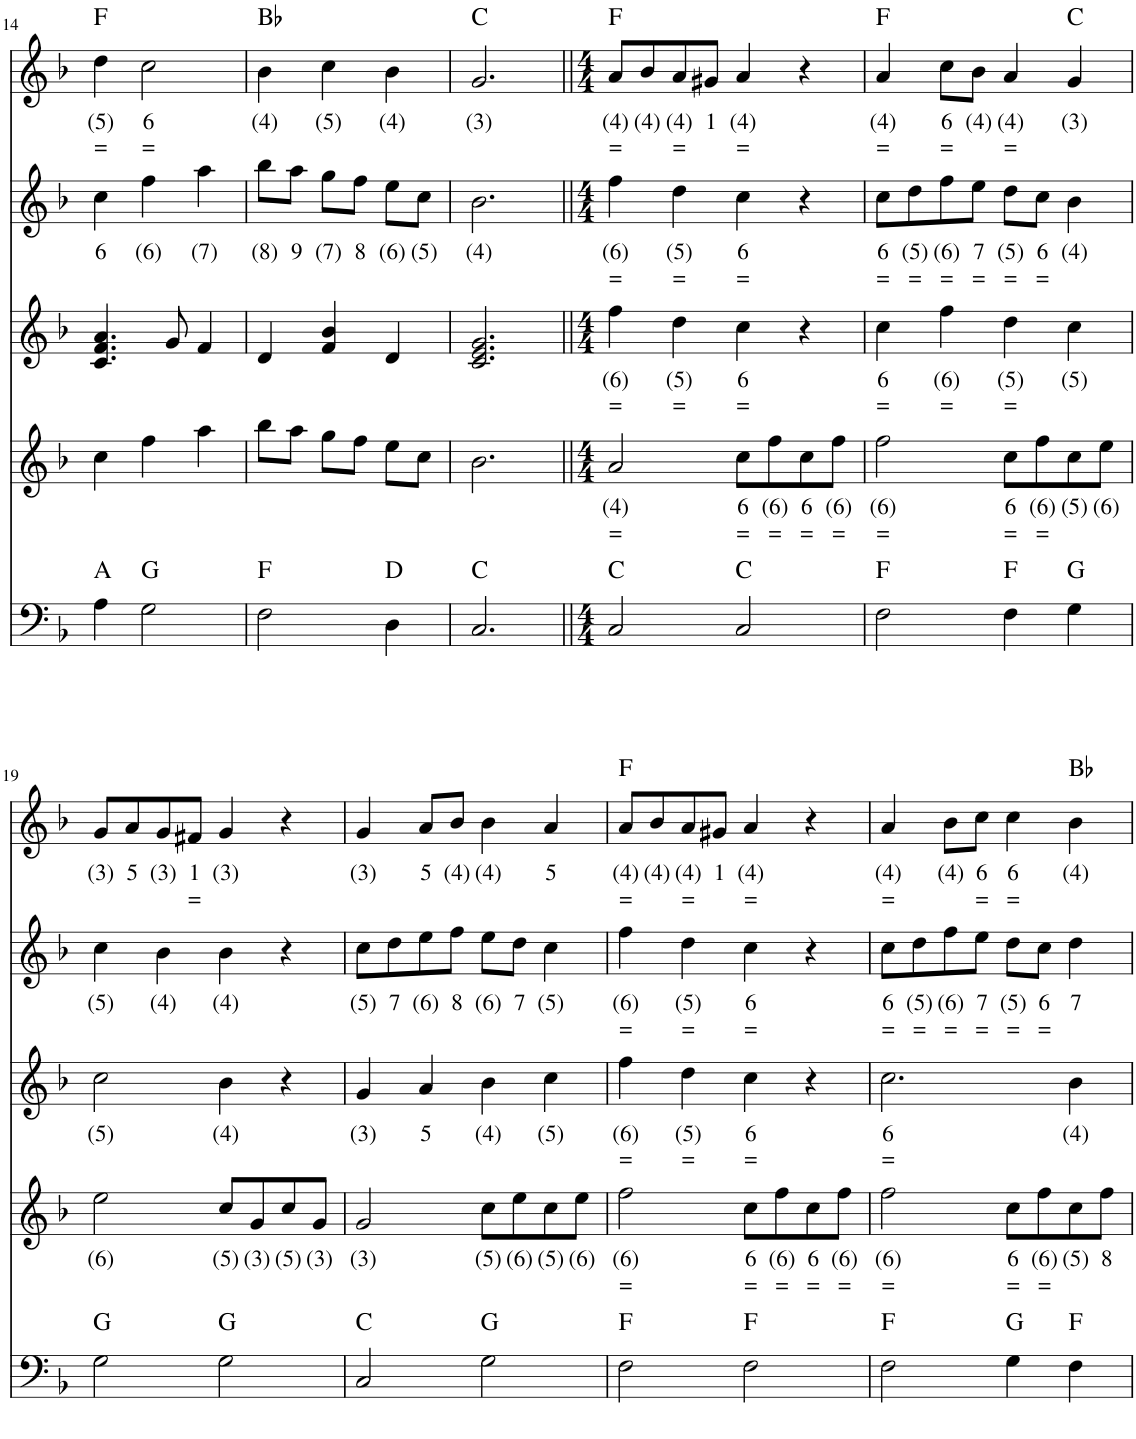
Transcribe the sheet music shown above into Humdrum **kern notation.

**kern	**harte	**kern	**text	**text	**kern	**text	**text	**kern	**text	**text	**kern	**text	**text	**harte
*part5	*part5	*part4	*part4	*part4	*part3	*part3	*part3	*part2	*part2	*part2	*part1	*part1	*part1	*part1
*staff5	*	*staff4	*staff4	*staff4	*staff3	*staff3	*staff3	*staff2	*staff2	*staff2	*staff1	*staff1	*staff1	*
*I"Stem	*	*I"Stem	*	*	*I"Stem	*	*	*I"Stem	*	*	*I"Piano	*	*	*
!!LO:PB:g=z
*clefF4	*	*clefG2	*	*	*clefG2	*	*	*clefG2	*	*	*clefG2	*	*	*
*k[b-]	*	*k[b-]	*	*	*k[b-]	*	*	*k[b-]	*	*	*k[b-]	*	*	*
*M3/4	*	*M3/4	*	*	*M3/4	*	*	*M3/4	*	*	*M3/4	*	*	*
=14	=14	=14	=14	=14	=14	=14	=14	=14	=14	=14	=14	=14	=14	=14
!	!	!	!	!	!	!	!	!	!LO:LY:b	!	!	!LO:LY:b	!LO:LY:b	!
4A\	A:maj	4cc\	.	.	4.c/ 4.f/ 4.a/	.	.	4cc\	6	.	4dd\	(5)	=	F:maj
!	!	!	!	!	!	!	!	!	!LO:LY:b	!	!	!LO:LY:b	!LO:LY:b	!
2G\	G:maj	4ff\	.	.	.	.	.	4ff\	(6)	.	2cc\	6	=	.
.	.	.	.	.	8g/	.	.	.	.	.	.	.	.	.
!	!	!	!	!	!	!	!	!	!LO:LY:b	!	!	!	!	!
.	.	4aa\	.	.	4f/	.	.	4aa\	(7)	.	.	.	.	.
=15	=15	=15	=15	=15	=15	=15	=15	=15	=15	=15	=15	=15	=15	=15
!	!	!	!	!	!	!	!	!	!LO:LY:b	!	!	!LO:LY:b	!	!
2F\	F:maj	8bb-\L	.	.	4d/	.	.	8bb-\L	(8)	.	4b-\	(4)	.	Bb:maj
!	!	!	!	!	!	!	!	!	!LO:LY:b	!	!	!	!	!
.	.	8aa\J	.	.	.	.	.	8aa\J	9	.	.	.	.	.
!	!	!	!	!	!	!	!	!	!LO:LY:b	!	!	!LO:LY:b	!	!
.	.	8gg\L	.	.	4f/ 4b-/	.	.	8gg\L	(7)	.	4cc\	(5)	.	.
!	!	!	!	!	!	!	!	!	!LO:LY:b	!	!	!	!	!
.	.	8ff\J	.	.	.	.	.	8ff\J	8	.	.	.	.	.
!	!	!	!	!	!	!	!	!	!LO:LY:b	!	!	!LO:LY:b	!	!
4D\	D:maj	8ee\L	.	.	4d/	.	.	8ee\L	(6)	.	4b-\	(4)	.	.
!	!	!	!	!	!	!	!	!	!LO:LY:b	!	!	!	!	!
.	.	8cc\J	.	.	.	.	.	8cc\J	(5)	.	.	.	.	.
=16	=16	=16	=16	=16	=16	=16	=16	=16	=16	=16	=16	=16	=16	=16
!	!	!	!	!	!	!	!	!	!LO:LY:b	!	!	!LO:LY:b	!	!
2.C/	C:maj	2.b-\	.	.	2.c/ 2.e/ 2.g/	.	.	2.b-\	(4)	.	2.g/	(3)	.	C:maj
=17||	=17||	=17||	=17||	=17||	=17||	=17||	=17||	=17||	=17||	=17||	=17||	=17||	=17||	=17||
*M4/4	*	*M4/4	*	*	*M4/4	*	*	*M4/4	*	*	*M4/4	*	*	*
!	!	!	!LO:LY:b	!LO:LY:b	!	!LO:LY:b	!LO:LY:b	!	!LO:LY:b	!LO:LY:b	!	!LO:LY:b	!LO:LY:b	!
2C/	C:maj	2a/	(4)	=	4ff\	(6)	=	4ff\	(6)	=	8a/L	(4)	=	F:maj
!	!	!	!	!	!	!	!	!	!	!	!	!LO:LY:b	!	!
.	.	.	.	.	.	.	.	.	.	.	8b-/	(4)	.	.
!	!	!	!	!	!	!LO:LY:b	!LO:LY:b	!	!LO:LY:b	!LO:LY:b	!	!LO:LY:b	!LO:LY:b	!
.	.	.	.	.	4dd\	(5)	=	4dd\	(5)	=	8a/	(4)	=	.
!	!	!	!	!	!	!	!	!	!	!	!	!LO:LY:b	!	!
.	.	.	.	.	.	.	.	.	.	.	8g#X/J	1	.	.
!	!	!	!LO:LY:b	!LO:LY:b	!	!LO:LY:b	!LO:LY:b	!	!LO:LY:b	!LO:LY:b	!	!LO:LY:b	!LO:LY:b	!
2C/	C:maj	8cc\L	6	=	4cc\	6	=	4cc\	6	=	4a/	(4)	=	.
!	!	!	!LO:LY:b	!LO:LY:b	!	!	!	!	!	!	!	!	!	!
.	.	8ff\	(6)	=	.	.	.	.	.	.	.	.	.	.
!	!	!	!LO:LY:b	!LO:LY:b	!	!	!	!	!	!	!	!	!	!
.	.	8cc\	6	=	4r	.	.	4r	.	.	4r	.	.	.
!	!	!	!LO:LY:b	!LO:LY:b	!	!	!	!	!	!	!	!	!	!
.	.	8ff\J	(6)	=	.	.	.	.	.	.	.	.	.	.
=18	=18	=18	=18	=18	=18	=18	=18	=18	=18	=18	=18	=18	=18	=18
!	!	!	!LO:LY:b	!LO:LY:b	!	!LO:LY:b	!LO:LY:b	!	!LO:LY:b	!LO:LY:b	!	!LO:LY:b	!LO:LY:b	!
2F\	F:maj	2ff\	(6)	=	4cc\	6	=	8cc\L	6	=	4a/	(4)	=	F:maj
!	!	!	!	!	!	!	!	!	!LO:LY:b	!LO:LY:b	!	!	!	!
.	.	.	.	.	.	.	.	8dd\	(5)	=	.	.	.	.
!	!	!	!	!	!	!LO:LY:b	!LO:LY:b	!	!LO:LY:b	!LO:LY:b	!	!LO:LY:b	!LO:LY:b	!
.	.	.	.	.	4ff\	(6)	=	8ff\	(6)	=	8cc\L	6	=	.
!	!	!	!	!	!	!	!	!	!LO:LY:b	!LO:LY:b	!	!LO:LY:b	!	!
.	.	.	.	.	.	.	.	8ee\J	7	=	8b-\J	(4)	.	.
!	!	!	!LO:LY:b	!LO:LY:b	!	!LO:LY:b	!LO:LY:b	!	!LO:LY:b	!LO:LY:b	!	!LO:LY:b	!LO:LY:b	!
4F\	F:maj	8cc\L	6	=	4dd\	(5)	=	8dd\L	(5)	=	4a/	(4)	=	.
!	!	!	!LO:LY:b	!LO:LY:b	!	!	!	!	!LO:LY:b	!LO:LY:b	!	!	!	!
.	.	8ff\	(6)	=	.	.	.	8cc\J	6	=	.	.	.	.
!	!	!	!LO:LY:b	!	!	!LO:LY:b	!	!	!LO:LY:b	!	!	!LO:LY:b	!	!
4G\	G:maj	8cc\	(5)	.	4cc\	(5)	.	4b-\	(4)	.	4g/	(3)	.	C:maj
!	!	!	!LO:LY:b	!	!	!	!	!	!	!	!	!	!	!
.	.	8ee\J	(6)	.	.	.	.	.	.	.	.	.	.	.
!!LO:LB:g=z
=19	=19	=19	=19	=19	=19	=19	=19	=19	=19	=19	=19	=19	=19	=19
!	!	!	!LO:LY:b	!	!	!LO:LY:b	!	!	!LO:LY:b	!	!	!LO:LY:b	!	!
2G\	G:maj	2ee\	(6)	.	2cc\	(5)	.	4cc\	(5)	.	8g/L	(3)	.	.
!	!	!	!	!	!	!	!	!	!	!	!	!LO:LY:b	!	!
.	.	.	.	.	.	.	.	.	.	.	8a/	5	.	.
!	!	!	!	!	!	!	!	!	!LO:LY:b	!	!	!LO:LY:b	!	!
.	.	.	.	.	.	.	.	4b-\	(4)	.	8g/	(3)	.	.
!	!	!	!	!	!	!	!	!	!	!	!	!LO:LY:b	!LO:LY:b	!
.	.	.	.	.	.	.	.	.	.	.	8f#X/J	1	=	.
!	!	!	!LO:LY:b	!	!	!LO:LY:b	!	!	!LO:LY:b	!	!	!LO:LY:b	!	!
2G\	G:maj	8cc/L	(5)	.	4b-\	(4)	.	4b-\	(4)	.	4g/	(3)	.	.
!	!	!	!LO:LY:b	!	!	!	!	!	!	!	!	!	!	!
.	.	8g/	(3)	.	.	.	.	.	.	.	.	.	.	.
!	!	!	!LO:LY:b	!	!	!	!	!	!	!	!	!	!	!
.	.	8cc/	(5)	.	4r	.	.	4r	.	.	4r	.	.	.
!	!	!	!LO:LY:b	!	!	!	!	!	!	!	!	!	!	!
.	.	8g/J	(3)	.	.	.	.	.	.	.	.	.	.	.
=20	=20	=20	=20	=20	=20	=20	=20	=20	=20	=20	=20	=20	=20	=20
!	!	!	!LO:LY:b	!	!	!LO:LY:b	!	!	!LO:LY:b	!	!	!LO:LY:b	!	!
2C/	C:maj	2g/	(3)	.	4g/	(3)	.	8cc\L	(5)	.	4g/	(3)	.	.
!	!	!	!	!	!	!	!	!	!LO:LY:b	!	!	!	!	!
.	.	.	.	.	.	.	.	8dd\	7	.	.	.	.	.
!	!	!	!	!	!	!LO:LY:b	!	!	!LO:LY:b	!	!	!LO:LY:b	!	!
.	.	.	.	.	4a/	5	.	8ee\	(6)	.	8a/L	5	.	.
!	!	!	!	!	!	!	!	!	!LO:LY:b	!	!	!LO:LY:b	!	!
.	.	.	.	.	.	.	.	8ff\J	8	.	8b-/J	(4)	.	.
!	!	!	!LO:LY:b	!	!	!LO:LY:b	!	!	!LO:LY:b	!	!	!LO:LY:b	!	!
2G\	G:maj	8cc\L	(5)	.	4b-\	(4)	.	8ee\L	(6)	.	4b-\	(4)	.	.
!	!	!	!LO:LY:b	!	!	!	!	!	!LO:LY:b	!	!	!	!	!
.	.	8ee\	(6)	.	.	.	.	8dd\J	7	.	.	.	.	.
!	!	!	!LO:LY:b	!	!	!LO:LY:b	!	!	!LO:LY:b	!	!	!LO:LY:b	!	!
.	.	8cc\	(5)	.	4cc\	(5)	.	4cc\	(5)	.	4a/	5	.	.
!	!	!	!LO:LY:b	!	!	!	!	!	!	!	!	!	!	!
.	.	8ee\J	(6)	.	.	.	.	.	.	.	.	.	.	.
=21	=21	=21	=21	=21	=21	=21	=21	=21	=21	=21	=21	=21	=21	=21
!	!	!	!LO:LY:b	!LO:LY:b	!	!LO:LY:b	!LO:LY:b	!	!LO:LY:b	!LO:LY:b	!	!LO:LY:b	!LO:LY:b	!
2F\	F:maj	2ff\	(6)	=	4ff\	(6)	=	4ff\	(6)	=	8a/L	(4)	=	F:maj
!	!	!	!	!	!	!	!	!	!	!	!	!LO:LY:b	!	!
.	.	.	.	.	.	.	.	.	.	.	8b-/	(4)	.	.
!	!	!	!	!	!	!LO:LY:b	!LO:LY:b	!	!LO:LY:b	!LO:LY:b	!	!LO:LY:b	!LO:LY:b	!
.	.	.	.	.	4dd\	(5)	=	4dd\	(5)	=	8a/	(4)	=	.
!	!	!	!	!	!	!	!	!	!	!	!	!LO:LY:b	!	!
.	.	.	.	.	.	.	.	.	.	.	8g#X/J	1	.	.
!	!	!	!LO:LY:b	!LO:LY:b	!	!LO:LY:b	!LO:LY:b	!	!LO:LY:b	!LO:LY:b	!	!LO:LY:b	!LO:LY:b	!
2F\	F:maj	8cc\L	6	=	4cc\	6	=	4cc\	6	=	4a/	(4)	=	.
!	!	!	!LO:LY:b	!LO:LY:b	!	!	!	!	!	!	!	!	!	!
.	.	8ff\	(6)	=	.	.	.	.	.	.	.	.	.	.
!	!	!	!LO:LY:b	!LO:LY:b	!	!	!	!	!	!	!	!	!	!
.	.	8cc\	6	=	4r	.	.	4r	.	.	4r	.	.	.
!	!	!	!LO:LY:b	!LO:LY:b	!	!	!	!	!	!	!	!	!	!
.	.	8ff\J	(6)	=	.	.	.	.	.	.	.	.	.	.
=22	=22	=22	=22	=22	=22	=22	=22	=22	=22	=22	=22	=22	=22	=22
!	!	!	!LO:LY:b	!LO:LY:b	!	!LO:LY:b	!LO:LY:b	!	!LO:LY:b	!LO:LY:b	!	!LO:LY:b	!LO:LY:b	!
2F\	F:maj	2ff\	(6)	=	2.cc\	6	=	8cc\L	6	=	4a/	(4)	=	.
!	!	!	!	!	!	!	!	!	!LO:LY:b	!LO:LY:b	!	!	!	!
.	.	.	.	.	.	.	.	8dd\	(5)	=	.	.	.	.
!	!	!	!	!	!	!	!	!	!LO:LY:b	!LO:LY:b	!	!LO:LY:b	!	!
.	.	.	.	.	.	.	.	8ff\	(6)	=	8b-\L	(4)	.	.
!	!	!	!	!	!	!	!	!	!LO:LY:b	!LO:LY:b	!	!LO:LY:b	!LO:LY:b	!
.	.	.	.	.	.	.	.	8ee\J	7	=	8cc\J	6	=	.
!	!	!	!LO:LY:b	!LO:LY:b	!	!	!	!	!LO:LY:b	!LO:LY:b	!	!LO:LY:b	!LO:LY:b	!
4G\	G:maj	8cc\L	6	=	.	.	.	8dd\L	(5)	=	4cc\	6	=	.
!	!	!	!LO:LY:b	!LO:LY:b	!	!	!	!	!LO:LY:b	!LO:LY:b	!	!	!	!
.	.	8ff\	(6)	=	.	.	.	8cc\J	6	=	.	.	.	.
!	!	!	!LO:LY:b	!	!	!LO:LY:b	!	!	!LO:LY:b	!	!	!LO:LY:b	!	!
4F\	F:maj	8cc\	(5)	.	4b-\	(4)	.	4dd\	7	.	4b-\	(4)	.	Bb:maj
!	!	!	!LO:LY:b	!	!	!	!	!	!	!	!	!	!	!
.	.	8ff\J	8	.	.	.	.	.	.	.	.	.	.	.
=	=	=	=	=	=	=	=	=	=	=	=	=	=	=
*-	*-	*-	*-	*-	*-	*-	*-	*-	*-	*-	*-	*-	*-	*-
